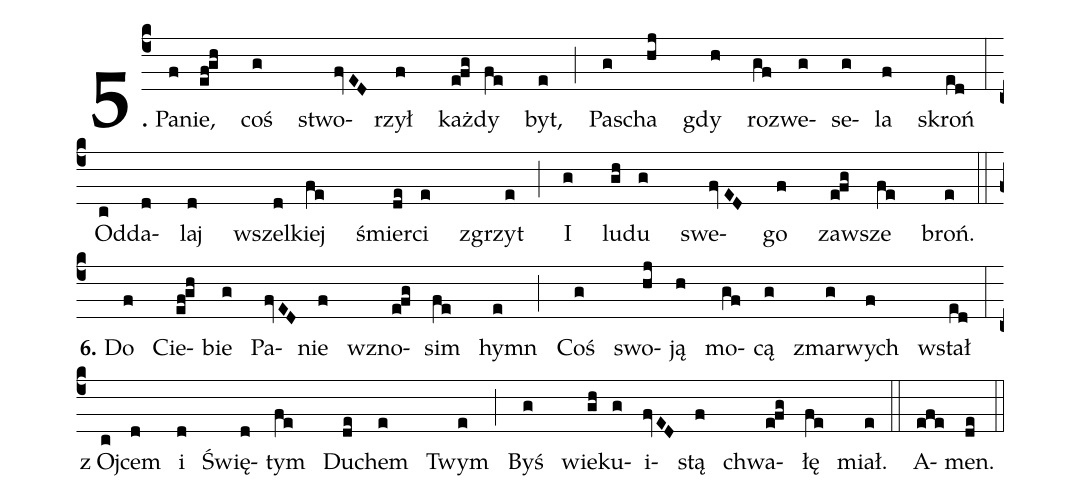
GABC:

%%
(c4)
<b>5.</b> Pa(f)nie,(ef!gh) coś(g) stwo(fvED)rzył(f) każ(efg)dy(fe) byt,(e) (;)
Pas(g)cha(hj) gdy(h) roz(gf)we(g)se(g)la(f) skroń(ed) (:) (z)
Od(c)da(d)laj(d) wszel(d)kiej(fe) śmier(de)ci(e) zgrzyt(e) (;)
I(g) lu(gh)du(g) swe(fvED)go(f) za(efg)wsze(fe) broń.(e) (::) (z)

<b>6.</b> Do(f) Cie(ef!gh)bie(g) Pa(fvED)nie(f) wzno(efg)sim(fe) hymn(e) (;)
Coś(g) swo(hj)ją(h) mo(gf)cą(g) zmar(g)wych(f) wstał(ed) (:) (z)
z Oj(c)cem(d) i(d) Świę(d)tym(fe) Du(de)chem(e) Twym(e) (;)
Byś(g) wie(gh)ku(g)i(fvED)stą(f) chwa(efg)łę(fe) miał.(e) (::)
A(efe)men.(de) (::) (z)
